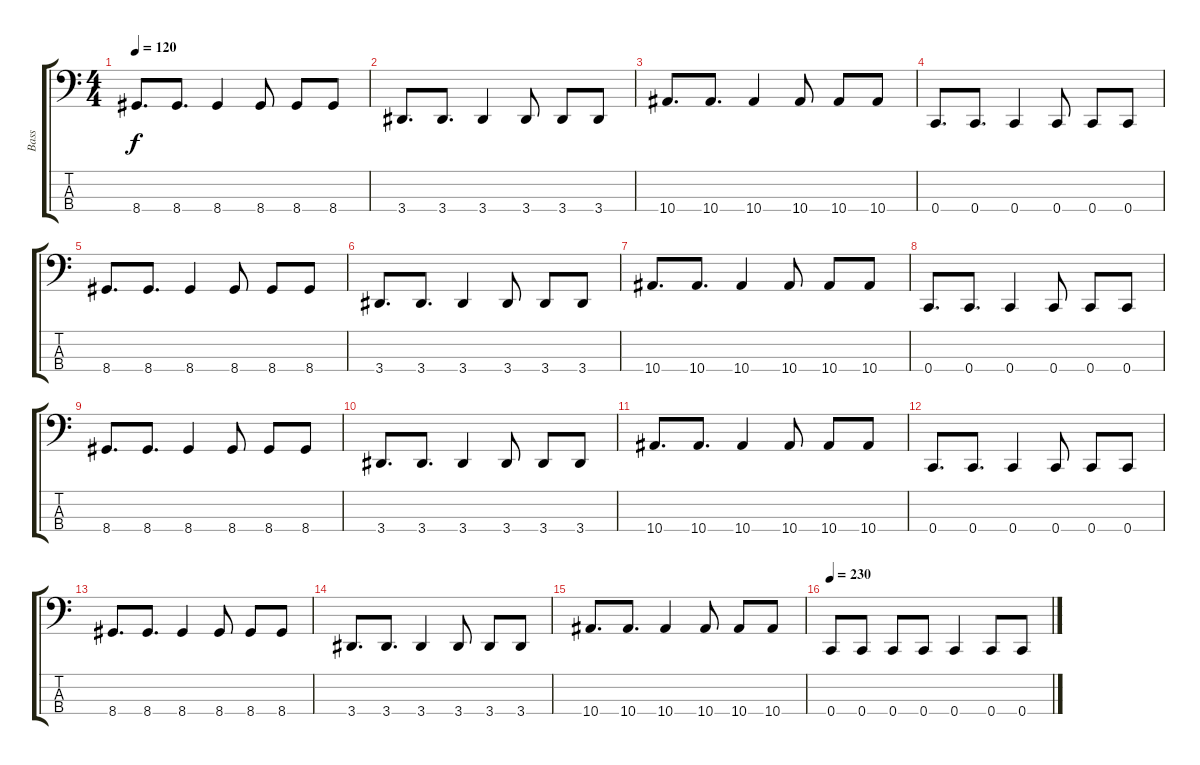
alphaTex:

\track ("Bass" "Bass") {instrument electricbasspick}
\staff {score tabs}
\tuning (F2 C2 G1 C1) {hide}
\ts (4 4)
\tempo 120
\clef f4
\ks c
8.4.8{d dy f} 8.4.8{d} 8.4.4 8.4.8 8.4.8 8.4.8 |
3.4.8{d} 3.4.8{d} 3.4.4 3.4.8 3.4.8 3.4.8 |
10.4.8{d} 10.4.8{d} 10.4.4 10.4.8 10.4.8 10.4.8 |
0.4.8{d} 0.4.8{d} 0.4.4 0.4.8 0.4.8 0.4.8 |
8.4.8{d} 8.4.8{d} 8.4.4 8.4.8 8.4.8 8.4.8 |
3.4.8{d} 3.4.8{d} 3.4.4 3.4.8 3.4.8 3.4.8 |
10.4.8{d} 10.4.8{d} 10.4.4 10.4.8 10.4.8 10.4.8 |
0.4.8{d} 0.4.8{d} 0.4.4 0.4.8 0.4.8 0.4.8 |
8.4.8{d} 8.4.8{d} 8.4.4 8.4.8 8.4.8 8.4.8 |
3.4.8{d} 3.4.8{d} 3.4.4 3.4.8 3.4.8 3.4.8 |
10.4.8{d} 10.4.8{d} 10.4.4 10.4.8 10.4.8 10.4.8 |
0.4.8{d} 0.4.8{d} 0.4.4 0.4.8 0.4.8 0.4.8 |
8.4.8{d} 8.4.8{d} 8.4.4 8.4.8 8.4.8 8.4.8 |
3.4.8{d} 3.4.8{d} 3.4.4 3.4.8 3.4.8 3.4.8 |
10.4.8{d} 10.4.8{d} 10.4.4 10.4.8 10.4.8 10.4.8 |
\tempo 230
0.4.8 0.4.8 0.4.8 0.4.8 0.4.4 0.4.8 0.4.8
